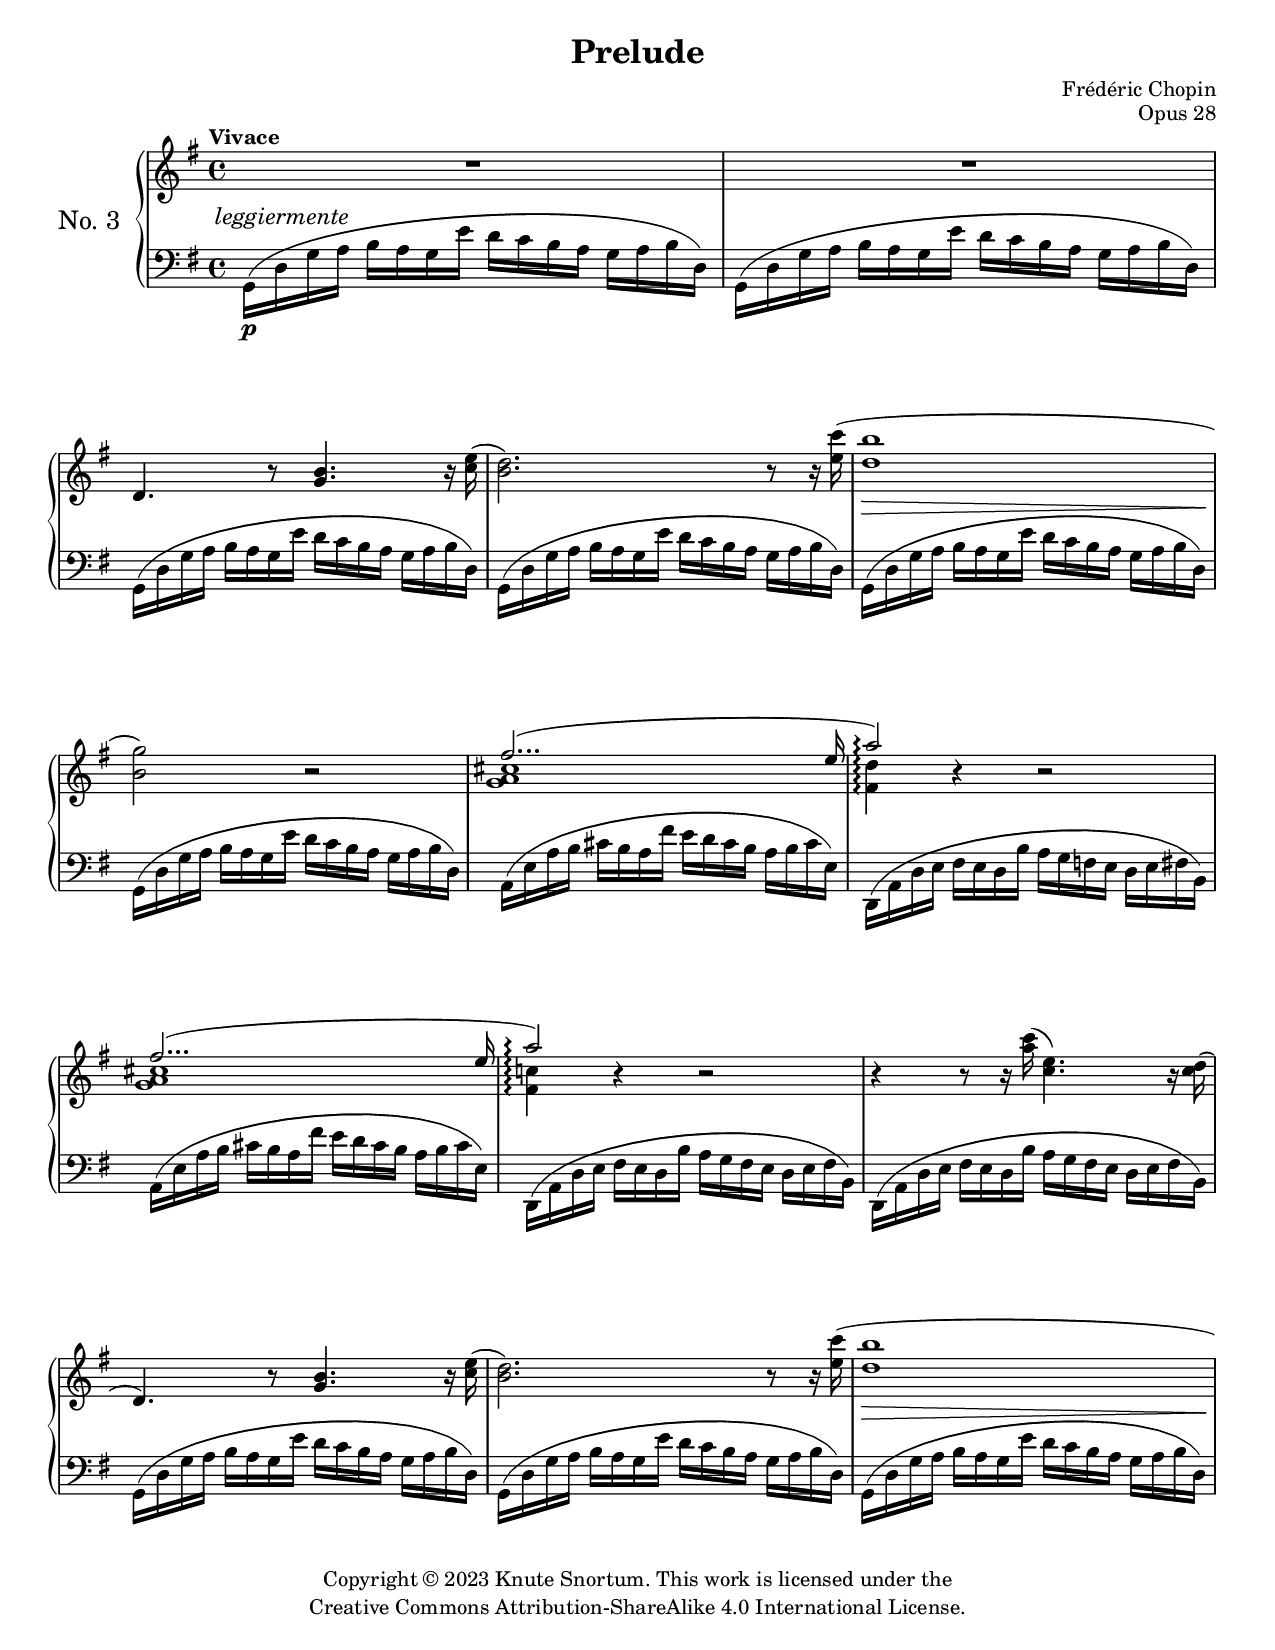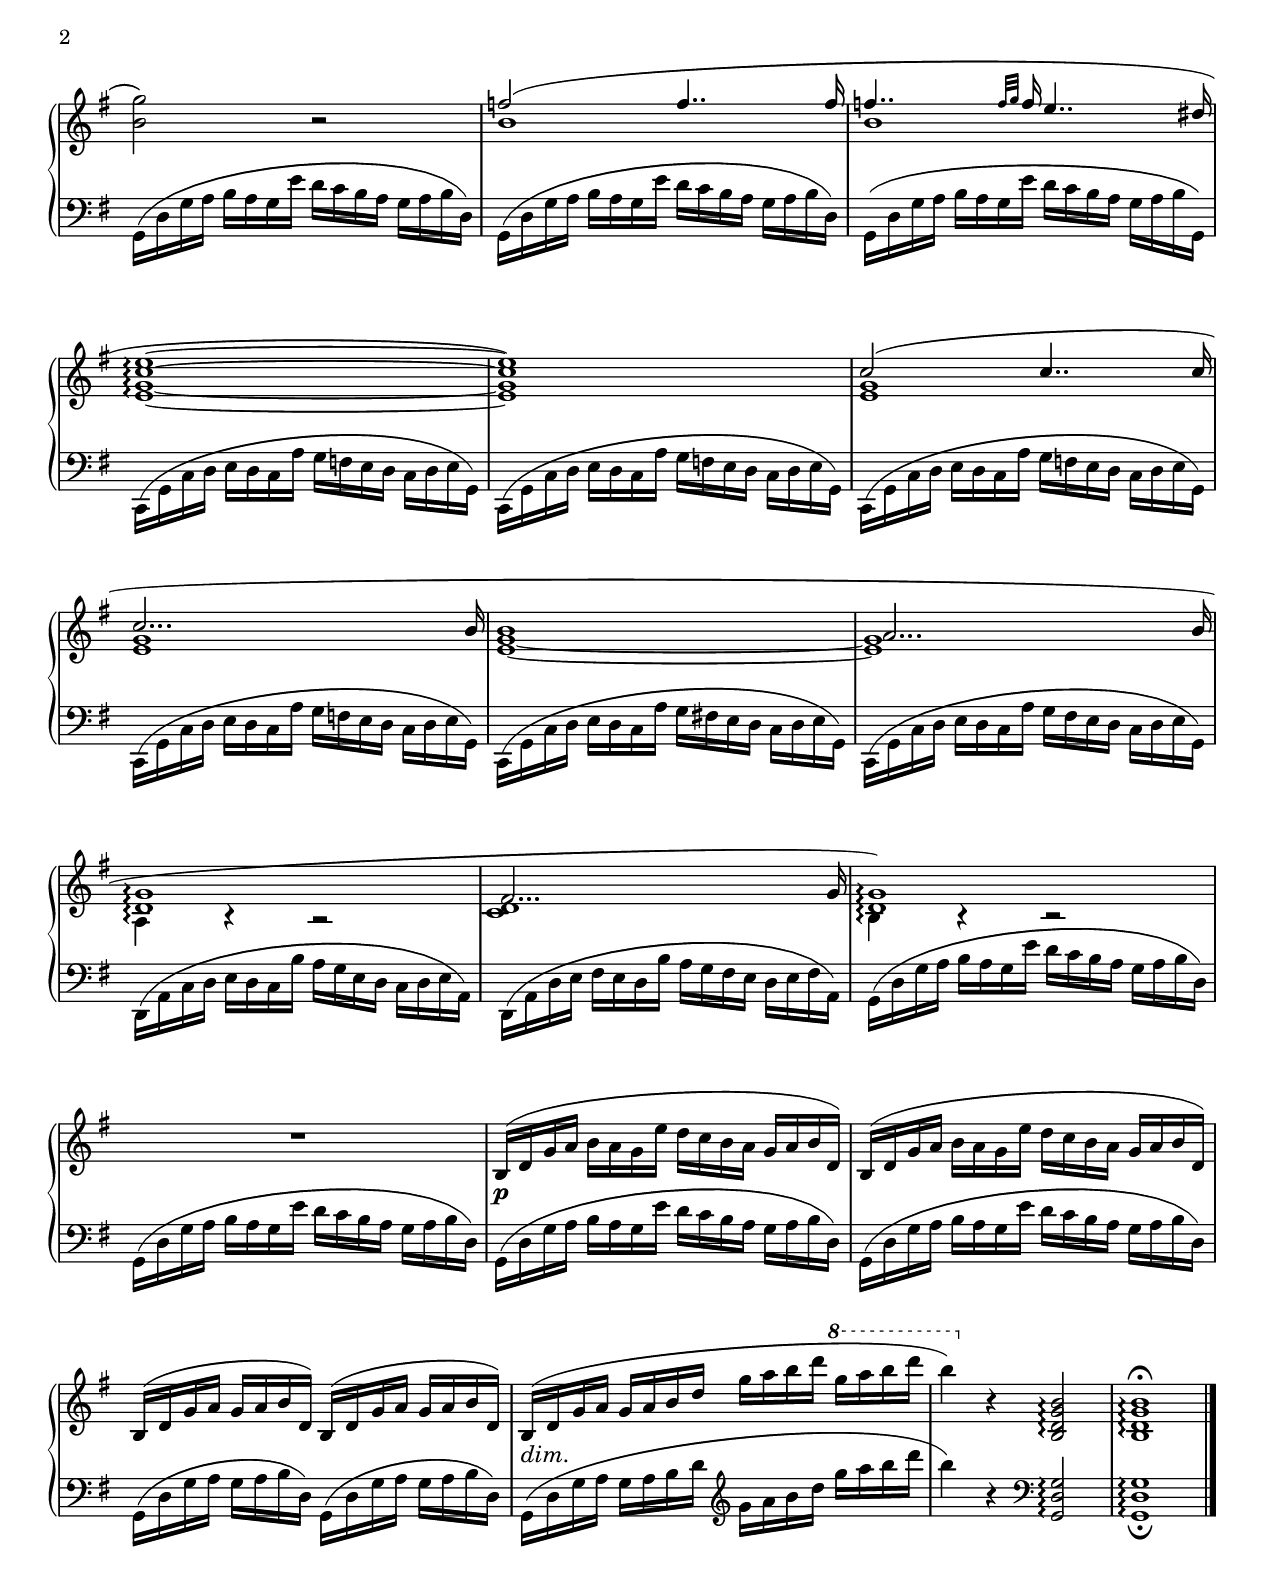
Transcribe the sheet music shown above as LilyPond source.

\version "2.24.0"

\include "includes/header-paper.ily"
%...+....1....+....2....+....3....+....4....+....5....+....6....+....7....+....

\version "2.24.0"
\language "english"

\include "global-variables.ily"

%%% Positions and shapes %%%

adjustArpeggioA = \tweak Arpeggio.positions #'(-2 . 4) \etc
adjustArpeggioB = \tweak Arpeggio.positions #'(-2 . 4) \etc
adjustArpeggioC = \tweak Arpeggio.positions #'(-4 . 0) \etc
adjustArpeggioD = \tweak Arpeggio.positions #'(-4 . 0) \etc

%%% Music %%%

global = {
  \time 4/4
  \key g \major
  \accidentalStyle piano
}

rightHandUpper = \relative {
  \oneVoice
  R1 * 2 |
  d'4. r8 <g b>4. r16 <c e>16( |
  <b d>2.) r8 r16 <e c'>16( |
  <d b'>1 |
  <b g'>2) r |
  \voiceOne
  fs'2...( e16 |
  a2) s2 |
  
  \barNumberCheck 9
  fs2...( e16 |
  a2) s2 |
  \oneVoice
  r4 r8 r16 <a c>( <c, e>4.) r16 <c d>( |
  d,4.) r8 <g b>4. r16 <c e>16( |
  <b d>2.) r8 r16 <e c'>16( |
  <d b'>1 |
  <b g'>2) r |
  \voiceOne
  f'2( f4.. f16 |
  
  \barNumberCheck 17
  f4.. \grace { f32[ g] } f16 e4.. ds16 |
  <e,_~ g_~ c^~ e^~>1\arpeggio |
  q1) |
  \voiceOne
  c'2( c4.. c16 |
  c2... b16 |
  b1 |
  a2... b16 |
  <d, g>1-\adjustArpeggioC \arpeggio |
  
  \barNumberCheck 25
  fs2... g16 |
  <d g>1)-\adjustArpeggioD \arpeggio |
  \oneVoice
  R1 |
  b16( d g a  b a g e'  d c b a  g a b d,) |
  b16( d g a  b a g e'  d c b a  g a b d,) |
  \slurUp
  b16( d g a  g a b d,)  b( d g a  g a b d,) |
  b16( d g a  g a b d  g a b d \ottava 1 g a b d |
  b4) \ottava 0 r <b,,, d g b>2\arpeggio |
  
  \barNumberCheck 33
  q1\arpeggio \fermata |
}

rightHandLower = \relative {
  \voiceTwo
  s1 * 6 |
  <g' a cs>1 |
  <fs d'>4-\adjustArpeggioA \arpeggio \oneVoice r4 r2 |
  
  \barNumberCheck 9
  \voiceTwo
  <g a cs>1 |
  <fs c'>4-\adjustArpeggioB \arpeggio \oneVoice r4 r2 |
  \voiceTwo
  s1 * 5 |
  b1 |
  
  \barNumberCheck 17
  b1 |
  s1 * 2 |
  <e, g>1 |
  q1 |
  q1~ |
  q1 |
  a,4 b\rest a2\rest |
  
  \barNumberCheck 25
  <c d>1 |
  b4 b\rest b2\rest |
  
}

rightHand = <<
  \clef treble
  \global
  \mergeDifferentlyDottedOn
  \set Score.tempoHideNote = ##t 
  \tempo "Vivace" 4 = 156
  \override Score.SpacingSpanner.strict-grace-spacing = ##t
  \new Voice \rightHandUpper
  \new Voice \rightHandLower
>>

leftHand = \relative {
  \clef bass
  \global
  \voiceFour
  \slurUp

  g,16(_\p d' g a  b a g e'  d c b a  g a b d,) |
  \repeat unfold 5 { g,16( d' g a  b a g e'  d c b a  g a b d,) | }
  a16( e' a b  cs b a fs'  e d cs b  a b cs e,) |
  d,16( a' d e  fs e d b'  a g f e  d e fs b,) |
  
  \barNumberCheck 9
  a16( e' a b  cs b a fs'  e d cs b  a b cs e,) |
  d,16( a' d e  fs e d b'  a g fs e  d e fs b,) |
  d,16( a' d e  fs e d b'  a g fs e  d e fs b,) |
  \repeat unfold 5 { g16( d' g a  b a g e'  d c b a  g a b d,) | }
  
  \barNumberCheck 17
  g,16( d' g a  b a g e'  d c b a  g a b g,) |
  \repeat unfold 4 { c,16( g' c d  e d c a'  g f e d  c d e g,) | }
  c,16( g' c d  e d c a'  g fs e d  c d e g,) |
  c,16( g' c d  e d c a'  g fs e d  c d e g,) |
  d16( a' c d  e d c b'  a g e d  c d e a,) |
  
  \barNumberCheck 25
  d,16( a' d e  fs e d b'  a g fs e  d e fs a,) |
  \repeat unfold 4 { g16( d' g a  b a g e'  d c b a  g a b d,) | }
  g,16( d' g a  g a b d,)  g,( d' g a  g a b d,) |
  g,16( d' g a  g a b d \clef treble g a b d  g a b d |
  b4) \oneVoice r \clef bass <g,,, d' g>2\arpeggio |
  
  \barNumberCheck 33
  q1\arpeggio _\fermata |
  \bar "|."
}

dynamics = {
  \override TextScript.Y-offset = -0.5
  \tag layout { s1-\tweak TextScript.X-offset -3 ^\leggiermente | s1 }
  \tag midi   { s1 | s1\p }
  s1 * 2 |
  s2...\> s16\! |
  s1 |
  \tag layout { s1 | }
  \tag midi   { s1\p }
  s1 |
  
  \barNumberCheck 9
  s1 * 5 |
  s2...\> s16\! |
  s1 |
  \tag layout { s1 | }
  \tag midi   { s1\p | }
  
  \barNumberCheck 17
  s1 * 8 |
  
  \barNumberCheck 25
  s1 * 3 |
  s1 \p |
  s1 * 2
  s1^\dimm
}

preludeThreeMusic = \score { 
  \keepWithTag #'layout
  \new PianoStaff \with { 
    instrumentName = \markup \huge "No. 3"
  } <<
    \new Staff = "upper" \rightHand
    \new Dynamics \dynamics
    \new Staff = "lower" \leftHand
  >>
  \layout {}
}

preludeThreeMidi = \book {
  \bookOutputName "prelude-op28-no3"
  \score { 
    \keepWithTag #'midi
    <<
      \new Staff = "upper" << \rightHand \dynamics >>
      \new Staff = "lower" << \leftHand \dynamics >>
    >>
    \midi {}
  }
}


\header {
  title = "Prelude"
  opus = "Opus 28"
  composer = "Frédéric Chopin"
}

\preludeThreeMusic
\preludeThreeMidi
